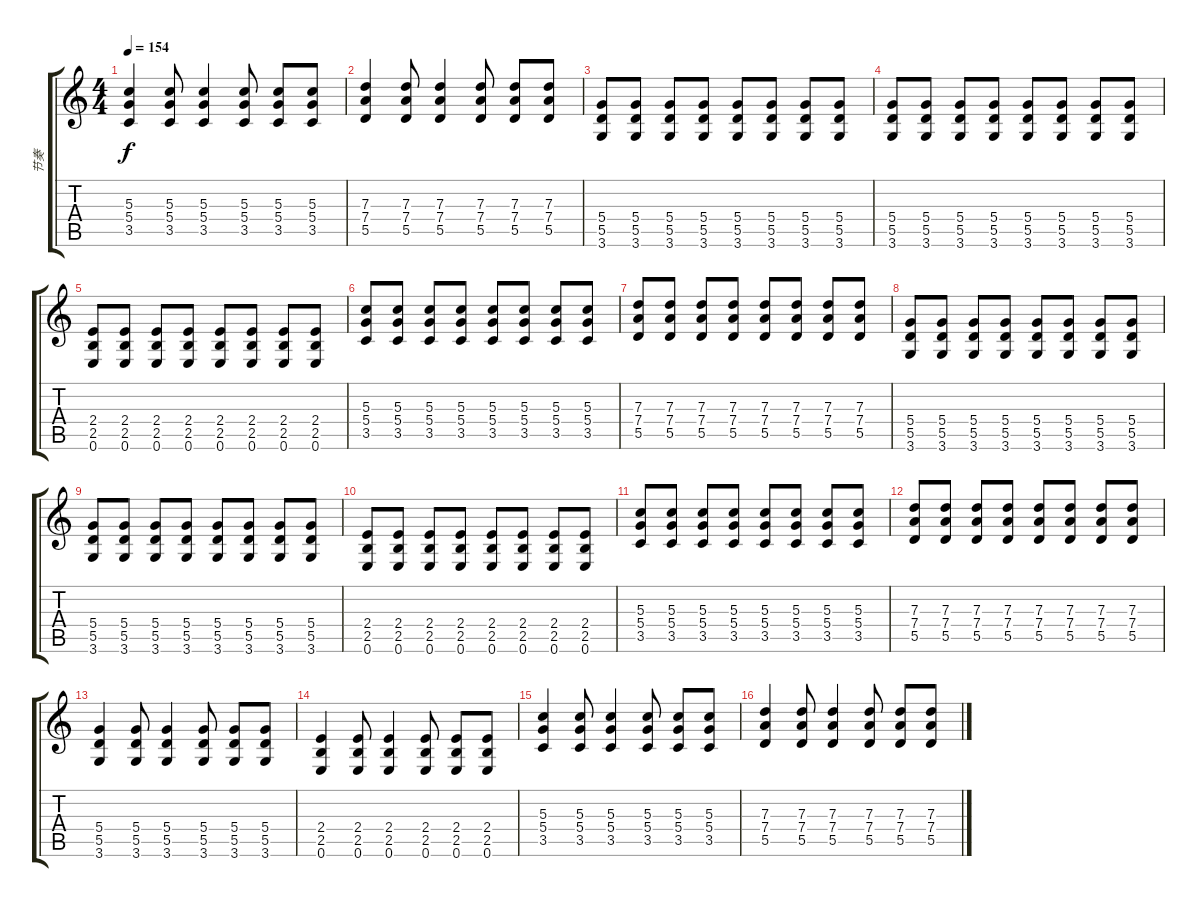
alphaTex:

\track ("节奏" "节奏") {instrument overdrivenguitar}
\staff {score tabs}
\tuning (E4 B3 G3 D3 A2 E2) {hide}
\ts (4 4)
\tempo 154
\clef g2
\ks c
(5.3 5.4 3.5).4{dy f} (5.3 5.4 3.5).8 (5.3 5.4 3.5).4 (5.3 5.4 3.5).8 (5.3 5.4 3.5).8 (5.3 5.4 3.5).8 |
(7.3 7.4 5.5).4 (7.3 7.4 5.5).8 (7.3 7.4 5.5).4 (7.3 7.4 5.5).8 (7.3 7.4 5.5).8 (7.3 7.4 5.5).8 |
(5.4 5.5 3.6).8 (5.4 5.5 3.6).8 (5.4 5.5 3.6).8 (5.4 5.5 3.6).8 (5.4 5.5 3.6).8 (5.4 5.5 3.6).8 (5.4 5.5 3.6).8 (5.4 5.5 3.6).8 |
(5.4 5.5 3.6).8 (5.4 5.5 3.6).8 (5.4 5.5 3.6).8 (5.4 5.5 3.6).8 (5.4 5.5 3.6).8 (5.4 5.5 3.6).8 (5.4 5.5 3.6).8 (5.4 5.5 3.6).8 |
(2.4 2.5 0.6).8 (2.4 2.5 0.6).8 (2.4 2.5 0.6).8 (2.4 2.5 0.6).8 (2.4 2.5 0.6).8 (2.4 2.5 0.6).8 (2.4 2.5 0.6).8 (2.4 2.5 0.6).8 |
(5.3 5.4 3.5).8 (5.3 5.4 3.5).8 (5.3 5.4 3.5).8 (5.3 5.4 3.5).8 (5.3 5.4 3.5).8 (5.3 5.4 3.5).8 (5.3 5.4 3.5).8 (5.3 5.4 3.5).8 |
(7.3 7.4 5.5).8 (7.3 7.4 5.5).8 (7.3 7.4 5.5).8 (7.3 7.4 5.5).8 (7.3 7.4 5.5).8 (7.3 7.4 5.5).8 (7.3 7.4 5.5).8 (7.3 7.4 5.5).8 |
(5.4 5.5 3.6).8 (5.4 5.5 3.6).8 (5.4 5.5 3.6).8 (5.4 5.5 3.6).8 (5.4 5.5 3.6).8 (5.4 5.5 3.6).8 (5.4 5.5 3.6).8 (5.4 5.5 3.6).8 |
(5.4 5.5 3.6).8 (5.4 5.5 3.6).8 (5.4 5.5 3.6).8 (5.4 5.5 3.6).8 (5.4 5.5 3.6).8 (5.4 5.5 3.6).8 (5.4 5.5 3.6).8 (5.4 5.5 3.6).8 |
(2.4 2.5 0.6).8 (2.4 2.5 0.6).8 (2.4 2.5 0.6).8 (2.4 2.5 0.6).8 (2.4 2.5 0.6).8 (2.4 2.5 0.6).8 (2.4 2.5 0.6).8 (2.4 2.5 0.6).8 |
(5.3 5.4 3.5).8 (5.3 5.4 3.5).8 (5.3 5.4 3.5).8 (5.3 5.4 3.5).8 (5.3 5.4 3.5).8 (5.3 5.4 3.5).8 (5.3 5.4 3.5).8 (5.3 5.4 3.5).8 |
(7.3 7.4 5.5).8 (7.3 7.4 5.5).8 (7.3 7.4 5.5).8 (7.3 7.4 5.5).8 (7.3 7.4 5.5).8 (7.3 7.4 5.5).8 (7.3 7.4 5.5).8 (7.3 7.4 5.5).8 |
(5.4 5.5 3.6).4 (5.4 5.5 3.6).8 (5.4 5.5 3.6).4 (5.4 5.5 3.6).8 (5.4 5.5 3.6).8 (5.4 5.5 3.6).8 |
(2.4 2.5 0.6).4 (2.4 2.5 0.6).8 (2.4 2.5 0.6).4 (2.4 2.5 0.6).8 (2.4 2.5 0.6).8 (2.4 2.5 0.6).8 |
(5.3 5.4 3.5).4 (5.3 5.4 3.5).8 (5.3 5.4 3.5).4 (5.3 5.4 3.5).8 (5.3 5.4 3.5).8 (5.3 5.4 3.5).8 |
(7.3 7.4 5.5).4 (7.3 7.4 5.5).8 (7.3 7.4 5.5).4 (7.3 7.4 5.5).8 (7.3 7.4 5.5).8 (7.3 7.4 5.5).8
